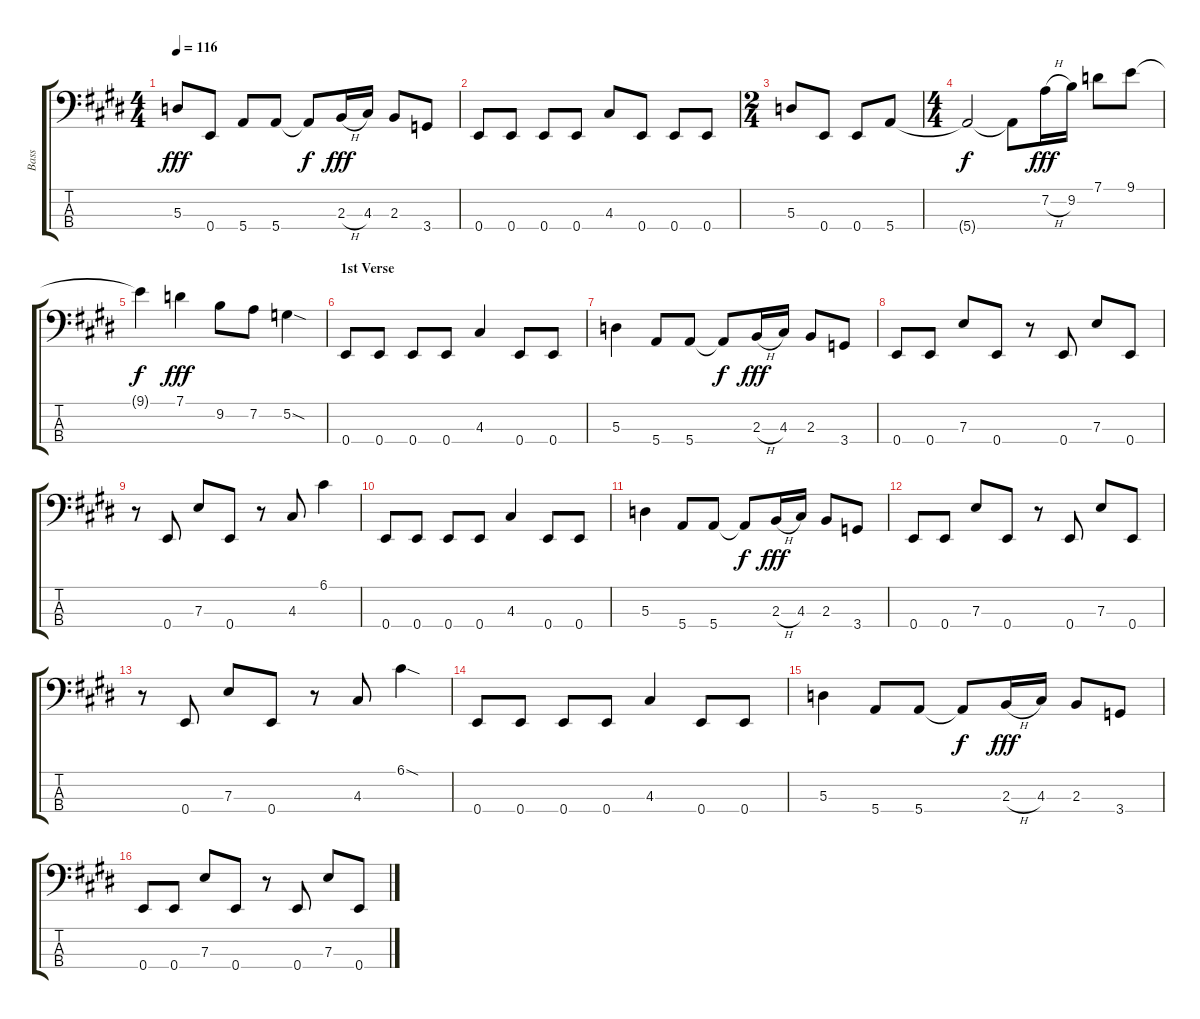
\track ("Bass" "Bass") {instrument electricbasspick}
\staff {score tabs}
\tuning (G2 D2 A1 E1) {hide}
\ts (4 4)
\tempo 116
\clef f4
\ks e
5.3.8{dy fff} 0.4.8 5.4.8 5.4.8 5.4{t}.8{dy f} 2.3{h}.16{dy fff} 4.3.16 2.3.8 3.4.8 |
0.4.8 0.4.8 0.4.8 0.4.8 4.3.8 0.4.8 0.4.8 0.4.8 |
\ts (2 4)
5.3.8 0.4.8 0.4.8 5.4.8 |
\ts (4 4)
5.4{t}.2{dy f} 5.4{t}.8 7.2{h}.16{dy fff} 9.2.16 7.1.8 9.1.8 |
9.1{t}.4{dy f} 7.1.4{dy fff} 9.2.8 7.2.8 5.2{sod}.4 |
\section ("" "1st Verse")
0.4.8 0.4.8 0.4.8 0.4.8 4.3.4 0.4.8 0.4.8 |
5.3.4 5.4.8 5.4.8 5.4{t}.8{dy f} 2.3{h}.16{dy fff} 4.3.16 2.3.8 3.4.8 |
0.4.8 0.4.8 7.3.8 0.4.8 r.8 0.4.8 7.3.8 0.4.8 |
r.8 0.4.8 7.3.8 0.4.8 r.8 4.3.8 6.1.4 |
0.4.8 0.4.8 0.4.8 0.4.8 4.3.4 0.4.8 0.4.8 |
5.3.4 5.4.8 5.4.8 5.4{t}.8{dy f} 2.3{h}.16{dy fff} 4.3.16 2.3.8 3.4.8 |
0.4.8 0.4.8 7.3.8 0.4.8 r.8 0.4.8 7.3.8 0.4.8 |
r.8 0.4.8 7.3.8 0.4.8 r.8 4.3.8 6.1{sod}.4 |
0.4.8 0.4.8 0.4.8 0.4.8 4.3.4 0.4.8 0.4.8 |
5.3.4 5.4.8 5.4.8 5.4{t}.8{dy f} 2.3{h}.16{dy fff} 4.3.16 2.3.8 3.4.8 |
0.4.8 0.4.8 7.3.8 0.4.8 r.8 0.4.8 7.3.8 0.4.8
